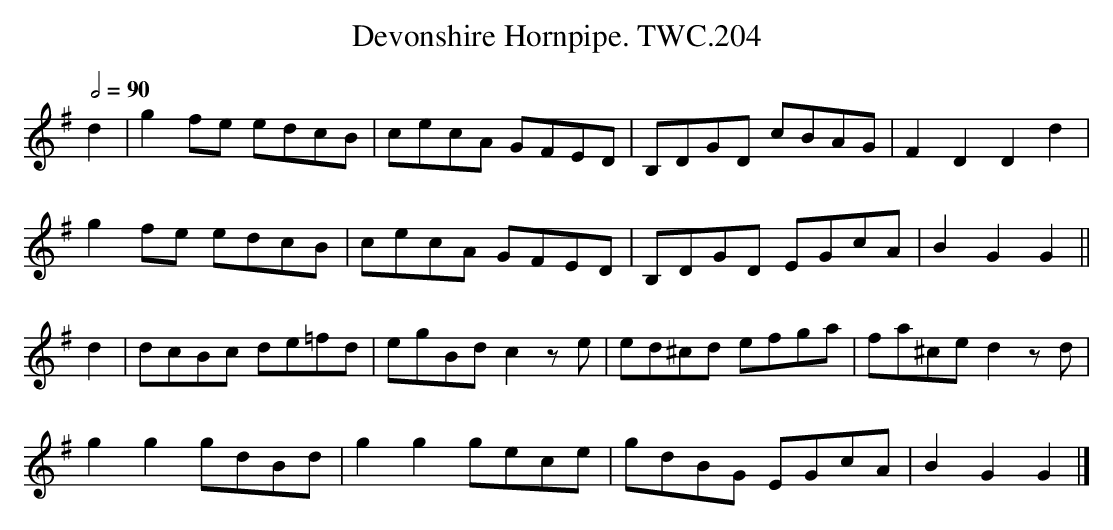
X:1
T:Devonshire Hornpipe. TWC.204
M:G
L:1/8
Q:2/4=90
K:G
d2 | g2fe edcB | cecA GFED | B,DGD cBAG | F2D2D2 d2 |
g2fe edcB | cecA GFED | B,DGD EGcA | B2G2G2 ||
d2 | dcBc de=fd | egBd c2ze | ed^cd efga | fa^ce d2zd |
g2g2 gdBd | g2g2 gece | gdBG EGcA | B2G2G2 |]
